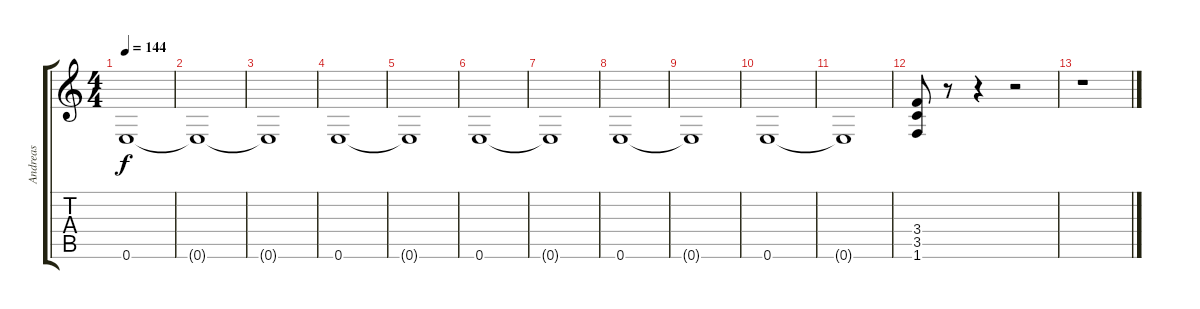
\track ("Andreas" "Andreas") {instrument distortionguitar}
\staff {score tabs}
\tuning (E4 B3 G3 D3 A2 E2) {hide}
\ts (4 4)
\tempo 144
\clef g2
\ks c
0.6{t}.1{dy f} |
0.6{t}.1 |
0.6{t}.1 |
0.6.1 |
0.6{t}.1 |
0.6.1 |
0.6{t}.1 |
0.6.1 |
0.6{t}.1 |
0.6.1 |
0.6{t}.1 |
(3.4 3.5 1.6).8 r.8 r.4 r.2 |
r.1
